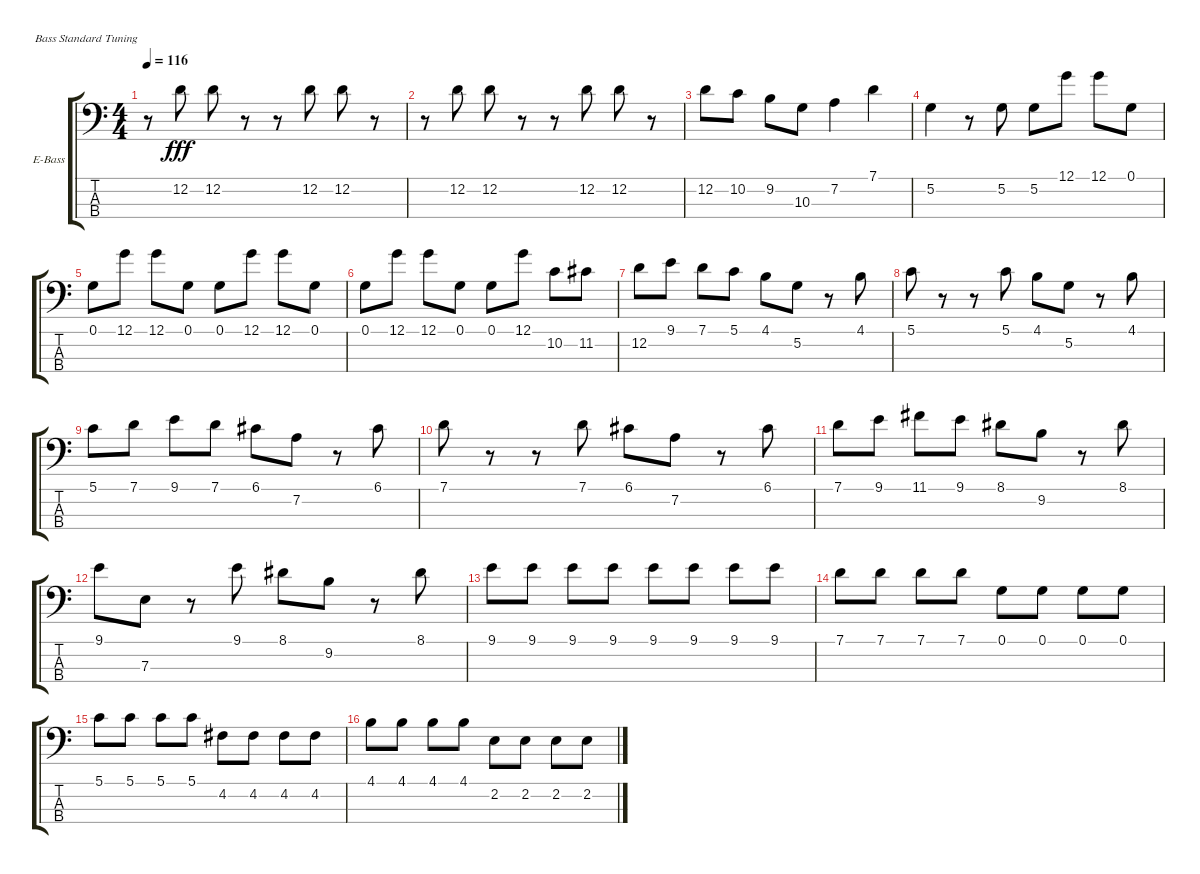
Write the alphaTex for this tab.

\bracketExtendMode groupsimilarinstruments
\firstSystemTrackNameOrientation horizontal
\otherSystemsTrackNameOrientation horizontal
\track ("Electric Bass" "E-Bass") {instrument acousticbass}
\staff {score tabs}
\tuning (G2 D2 A1 E1)
\ts (4 4)
\tempo 116
\clef f4
\ks c
r.8{dy fff} 12.2.8 12.2.8 r.8 r.8 12.2.8 12.2.8 r.8 |
r.8 12.2.8 12.2.8 r.8 r.8 12.2.8 12.2.8 r.8 |
12.2.8 10.2.8 9.2.8 10.3.8 7.2.4 7.1.4 |
5.2.4 r.8 5.2.8 5.2.8 12.1.8 12.1.8 0.1.8 |
0.1.8 12.1.8 12.1.8 0.1.8 0.1.8 12.1.8 12.1.8 0.1.8 |
0.1.8 12.1.8 12.1.8 0.1.8 0.1.8 12.1.8 10.2.8 11.2.8 |
12.2.8 9.1.8 7.1.8 5.1.8 4.1.8 5.2.8 r.8 4.1.8 |
5.1.8 r.8 r.8 5.1.8 4.1.8 5.2.8 r.8 4.1.8 |
5.1.8 7.1.8 9.1.8 7.1.8 6.1.8 7.2.8 r.8 6.1.8 |
7.1.8 r.8 r.8 7.1.8 6.1.8 7.2.8 r.8 6.1.8 |
7.1.8 9.1.8 11.1.8 9.1.8 8.1.8 9.2.8 r.8 8.1.8 |
9.1.8 7.3.8 r.8 9.1.8 8.1.8 9.2.8 r.8 8.1.8 |
9.1.8 9.1.8 9.1.8 9.1.8 9.1.8 9.1.8 9.1.8 9.1.8 |
7.1.8 7.1.8 7.1.8 7.1.8 0.1.8 0.1.8 0.1.8 0.1.8 |
5.1.8 5.1.8 5.1.8 5.1.8 4.2.8 4.2.8 4.2.8 4.2.8 |
4.1.8 4.1.8 4.1.8 4.1.8 2.2.8 2.2.8 2.2.8 2.2.8
